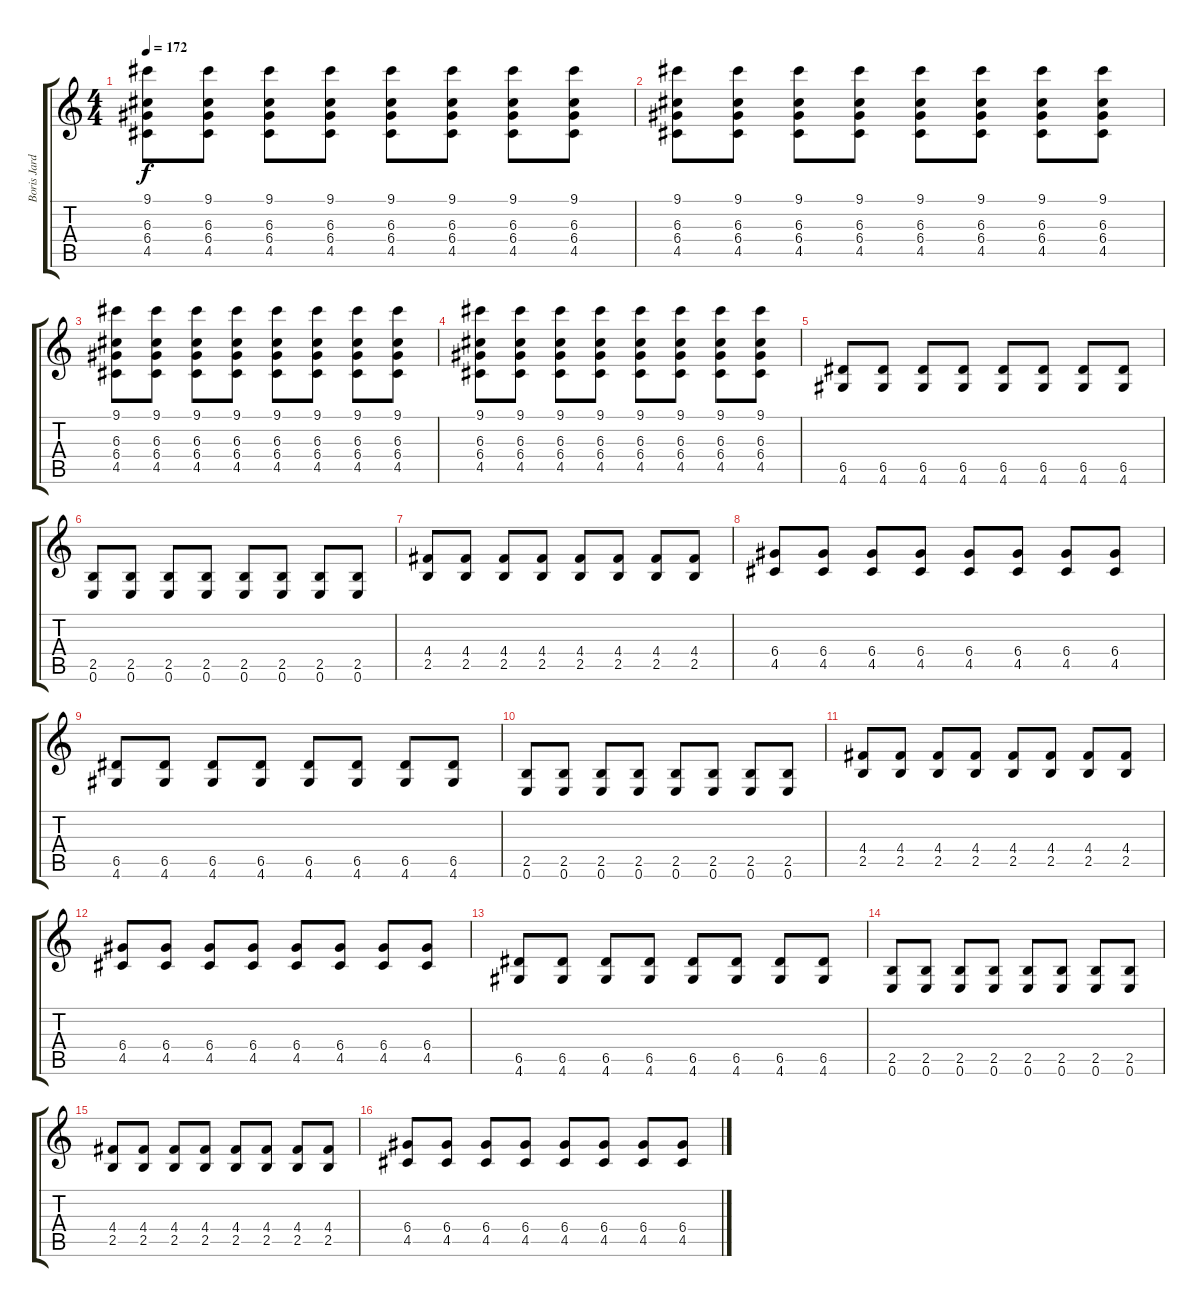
\track ("Boris Jardel" "Boris Jard") {instrument distortionguitar}
\staff {score tabs}
\tuning (E4 B3 G3 D3 A2 E2) {hide}
\ts (4 4)
\tempo 172
\clef g2
\ks c
(9.1 6.3 6.4 4.5).8{dy f} (9.1 6.3 6.4 4.5).8 (9.1 6.3 6.4 4.5).8 (9.1 6.3 6.4 4.5).8 (9.1 6.3 6.4 4.5).8 (9.1 6.3 6.4 4.5).8 (9.1 6.3 6.4 4.5).8 (9.1 6.3 6.4 4.5).8 |
(9.1 6.3 6.4 4.5).8 (9.1 6.3 6.4 4.5).8 (9.1 6.3 6.4 4.5).8 (9.1 6.3 6.4 4.5).8 (9.1 6.3 6.4 4.5).8 (9.1 6.3 6.4 4.5).8 (9.1 6.3 6.4 4.5).8 (9.1 6.3 6.4 4.5).8 |
(9.1 6.3 6.4 4.5).8 (9.1 6.3 6.4 4.5).8 (9.1 6.3 6.4 4.5).8 (9.1 6.3 6.4 4.5).8 (9.1 6.3 6.4 4.5).8 (9.1 6.3 6.4 4.5).8 (9.1 6.3 6.4 4.5).8 (9.1 6.3 6.4 4.5).8 |
(9.1 6.3 6.4 4.5).8 (9.1 6.3 6.4 4.5).8 (9.1 6.3 6.4 4.5).8 (9.1 6.3 6.4 4.5).8 (9.1 6.3 6.4 4.5).8 (9.1 6.3 6.4 4.5).8 (9.1 6.3 6.4 4.5).8 (9.1 6.3 6.4 4.5).8 |
(6.5 4.6).8{volume 13 instrument distortionguitar} (6.5 4.6).8 (6.5 4.6).8 (6.5 4.6).8 (6.5 4.6).8 (6.5 4.6).8 (6.5 4.6).8 (6.5 4.6).8 |
(2.5 0.6).8 (2.5 0.6).8 (2.5 0.6).8 (2.5 0.6).8 (2.5 0.6).8 (2.5 0.6).8 (2.5 0.6).8 (2.5 0.6).8 |
(4.4 2.5).8 (4.4 2.5).8 (4.4 2.5).8 (4.4 2.5).8 (4.4 2.5).8 (4.4 2.5).8 (4.4 2.5).8 (4.4 2.5).8 |
(6.4 4.5).8 (6.4 4.5).8 (6.4 4.5).8 (6.4 4.5).8 (6.4 4.5).8 (6.4 4.5).8 (6.4 4.5).8 (6.4 4.5).8 |
(6.5 4.6).8 (6.5 4.6).8 (6.5 4.6).8 (6.5 4.6).8 (6.5 4.6).8 (6.5 4.6).8 (6.5 4.6).8 (6.5 4.6).8 |
(2.5 0.6).8 (2.5 0.6).8 (2.5 0.6).8 (2.5 0.6).8 (2.5 0.6).8 (2.5 0.6).8 (2.5 0.6).8 (2.5 0.6).8 |
(4.4 2.5).8 (4.4 2.5).8 (4.4 2.5).8 (4.4 2.5).8 (4.4 2.5).8 (4.4 2.5).8 (4.4 2.5).8 (4.4 2.5).8 |
(6.4 4.5).8 (6.4 4.5).8 (6.4 4.5).8 (6.4 4.5).8 (6.4 4.5).8 (6.4 4.5).8 (6.4 4.5).8 (6.4 4.5).8 |
(6.5 4.6).8 (6.5 4.6).8 (6.5 4.6).8 (6.5 4.6).8 (6.5 4.6).8 (6.5 4.6).8 (6.5 4.6).8 (6.5 4.6).8 |
(2.5 0.6).8 (2.5 0.6).8 (2.5 0.6).8 (2.5 0.6).8 (2.5 0.6).8 (2.5 0.6).8 (2.5 0.6).8 (2.5 0.6).8 |
(4.4 2.5).8 (4.4 2.5).8 (4.4 2.5).8 (4.4 2.5).8 (4.4 2.5).8 (4.4 2.5).8 (4.4 2.5).8 (4.4 2.5).8 |
(6.4 4.5).8 (6.4 4.5).8 (6.4 4.5).8 (6.4 4.5).8 (6.4 4.5).8 (6.4 4.5).8 (6.4 4.5).8 (6.4 4.5).8
